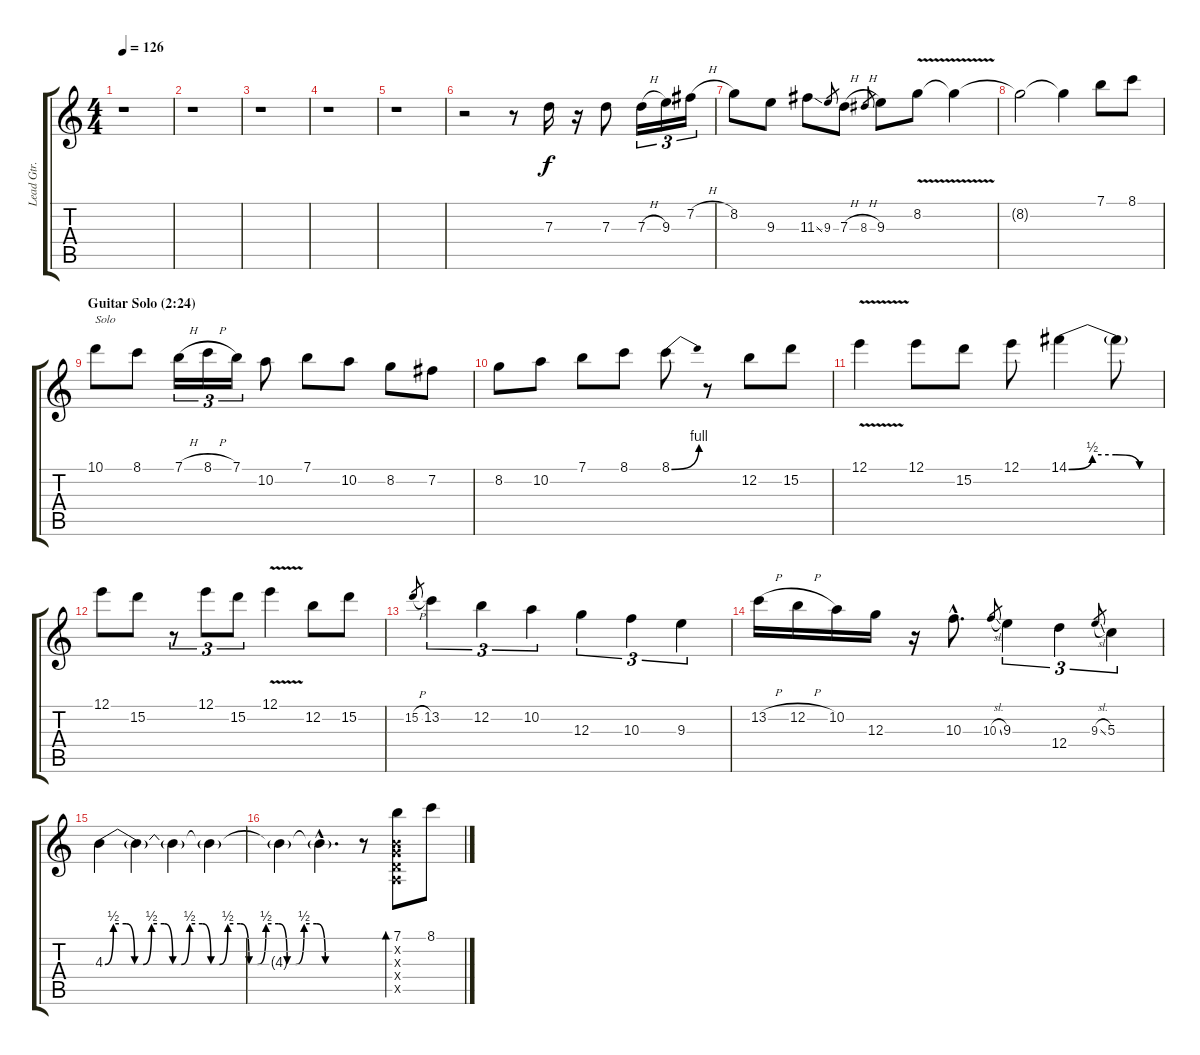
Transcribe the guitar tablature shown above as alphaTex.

\track ("Lead Gtr. (E. Bell)" "Lead Gtr. ") {instrument overdrivenguitar}
\staff {score tabs}
\tuning (E4 B3 G3 D3 A2 E2) {hide}
\ts (4 4)
\tempo 126
\clef g2
\ks c
r.1{dy f} |
r.1 |
r.1 |
r.1 |
r.1 |
r.2 r.8 7.3.16 r.16 7.3.8 7.3{h}.16{tu (3 2)} 9.3.16{tu (3 2)} 7.2{h}.16{tu (3 2)} |
8.2.8 9.3.8 11.3{ss}.8 9.3.8{gr} 7.3{h}.8 8.3{h}.8{gr} 9.3.8 8.2{v}.8 8.2{t}.4 |
8.2{t}.2 8.2{t}.4 7.1.8 8.1.8 |
\section ("" "Guitar Solo (2:24)")
10.1.8{txt "Solo"} 8.1.8 7.1{h}.16{tu (3 2)} 8.1{h}.16{tu (3 2)} 7.1.16{tu (3 2)} 10.2.8 7.1.8 10.2.8 8.2.8 7.2.8 |
8.2.8 10.2.8 7.1.8 8.1.8 8.1{be (bend 0 0 60 4)}.8 r.8 12.2.8 15.2.8 |
12.1{v}.4 12.1.8 15.2.8 12.1.8 14.1{be (custom 0 0 15 2 30 2 45 0 60 0)}.4 14.1{t}.8 |
12.1.8 15.2.8 r.8{tu (3 2)} 12.1.8{tu (3 2)} 15.2.8{tu (3 2)} 12.1{v}.4 12.2.8 15.2.8 |
15.2{h}.8{gr} 13.2.4{tu (3 2)} 12.2.4{tu (3 2)} 10.2.4{tu (3 2)} 12.3.4{tu (3 2)} 10.3.4{tu (3 2)} 9.3.4{tu (3 2)} |
13.2{h}.16 12.2{h}.16 10.2.16 12.3.16 r.16 10.3{hac}.8{d} 10.3{sl}.8{gr} 9.3.4{tu (3 2)} 12.4.4{tu (3 2)} 9.3{sl}.8{gr} 5.3.4{tu (3 2)} |
4.3{be (custom 0 0 2 2 5 2 7 0 9 0 11 2 14 2 16 0 18 0 20 2 23 2 25 0 27 0 29 2 32 2 34 0 36 0 38 2 41 2 43 0 45 0 47 2 50 2 52 0 60 0)}.4 4.3{t}.4 4.3{t}.4 4.3{t}.4 |
4.3{t}.4 4.3{hac t}.4{d} r.8 (7.1 0.2{x} 0.3{x} 0.4{x} 0.5{x}).8{bd 120} 8.1.8
